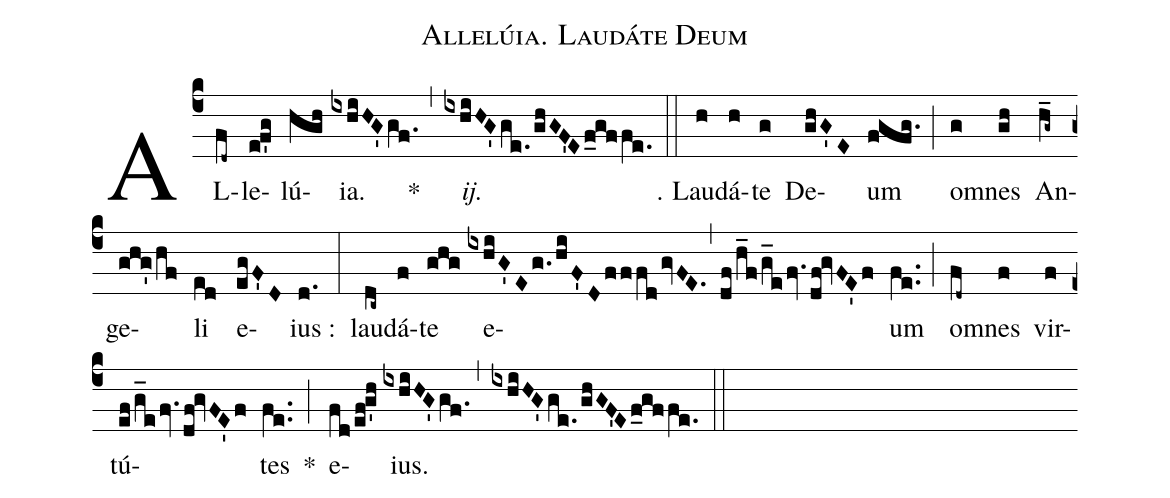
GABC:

name:Allelúia. Laudáte Deum;
%%
(c4) AL(fd~)le(e!f'g)lú(hgh)ia.(ixhiHG'gf.) *(,)
<i>ij.</i>(ixhiHG'ge./ghGF'Ef_gffe.) (::)

℣. Lau(h)dá(h)te(g) De(ghG'E)um(fgfg.) (;)
o(g)mnes(gh) An(h_g~)ge(ghg'!/hf)li(ed) e(egF'D)ius :(d.) (:)
lau(dc~)dá(f)te(ghg) e(ixhiG'Eg./hiF'D/fffdgvFE.,df/h_f/g_efv.df!gvFE'f)um(fe..) (;)
o(fd~)mnes(f) vir(f)tú(ef!/g_efv.df!gvFE'f)tes(fe..) *(;)
e(fd!/ef!g'h)ius.(ixhiHG'gf.,ixhiHG'ge./ghGF'Ef_gffe.) (::)
